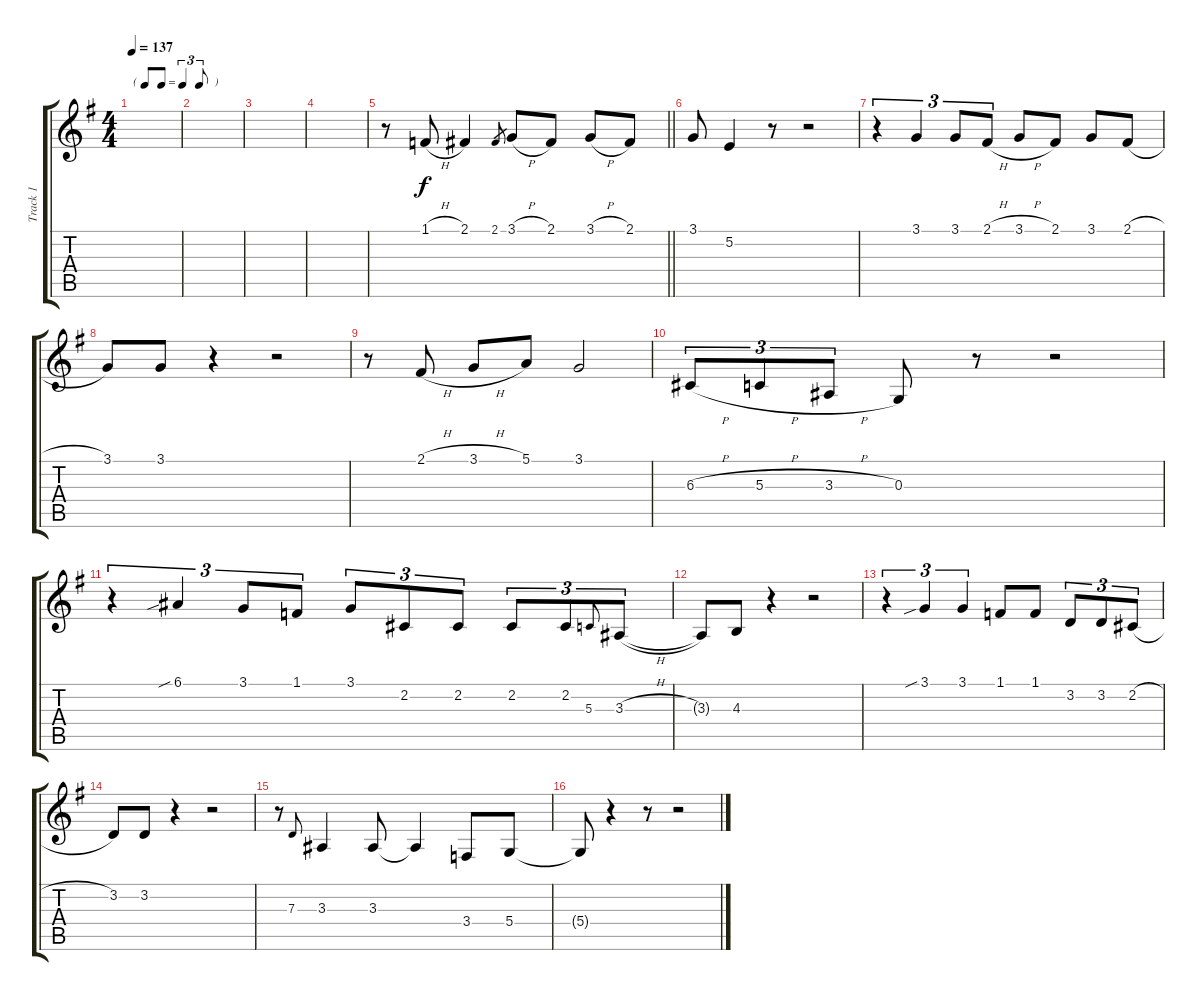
\track ("Track 1" "Track 1") {instrument tenorsax}
\staff {score tabs}
\tuning (E4 B3 G3 D3 A2 E2) {hide}
\ts (4 4)
\tf triplet8th
\tempo 137
\clef g2
\ks g
|
|
|
|
\barLineRight lightlight
r.8 1.1{h}.8 2.1.4 2.1.8{gr} 3.1{h}.8 2.1.8 3.1{h}.8 2.1.8 |
3.1.8 5.2.4 r.8 r.2 |
r.4{tu (3 2)} 3.1.4{tu (3 2)} 3.1.8{tu (3 2)} 2.1{h}.8{tu (3 2)} 3.1{h}.8 2.1.8 3.1.8 2.1{h}.8 |
3.1.8 3.1.8 r.4 r.2 |
r.8 2.1{h}.8 3.1{h}.8 5.1.8 3.1.2 |
6.3{h}.8{tu (3 2)} 5.3{h}.8{tu (3 2)} 3.3{h}.8{tu (3 2)} 0.3.8 r.8 r.2 |
r.4{tu (3 2)} 6.1{sib}.4{tu (3 2)} 3.1.8{tu (3 2)} 1.1.8{tu (3 2)} 3.1.8{tu (3 2)} 2.2.8{tu (3 2)} 2.2.8{tu (3 2)} 2.2.8{tu (3 2)} 2.2.8{tu (3 2)} 5.3.8{gr onbeat} 3.3{h}.8{tu (3 2)} |
3.3{t}.8 4.3.8 r.4 r.2 |
r.4{tu (3 2)} 3.1{sib}.4{tu (3 2)} 3.1.4{tu (3 2)} 1.1.8 1.1.8 3.2.8{tu (3 2)} 3.2.8{tu (3 2)} 2.2{h}.8{tu (3 2)} |
3.2.8 3.2.8 r.4 r.2 |
r.8 7.3.8{gr onbeat} 3.3.4 3.3.8 3.3{t}.4 3.4.8 5.4.8 |
5.4{t}.8 r.4 r.8 r.2
